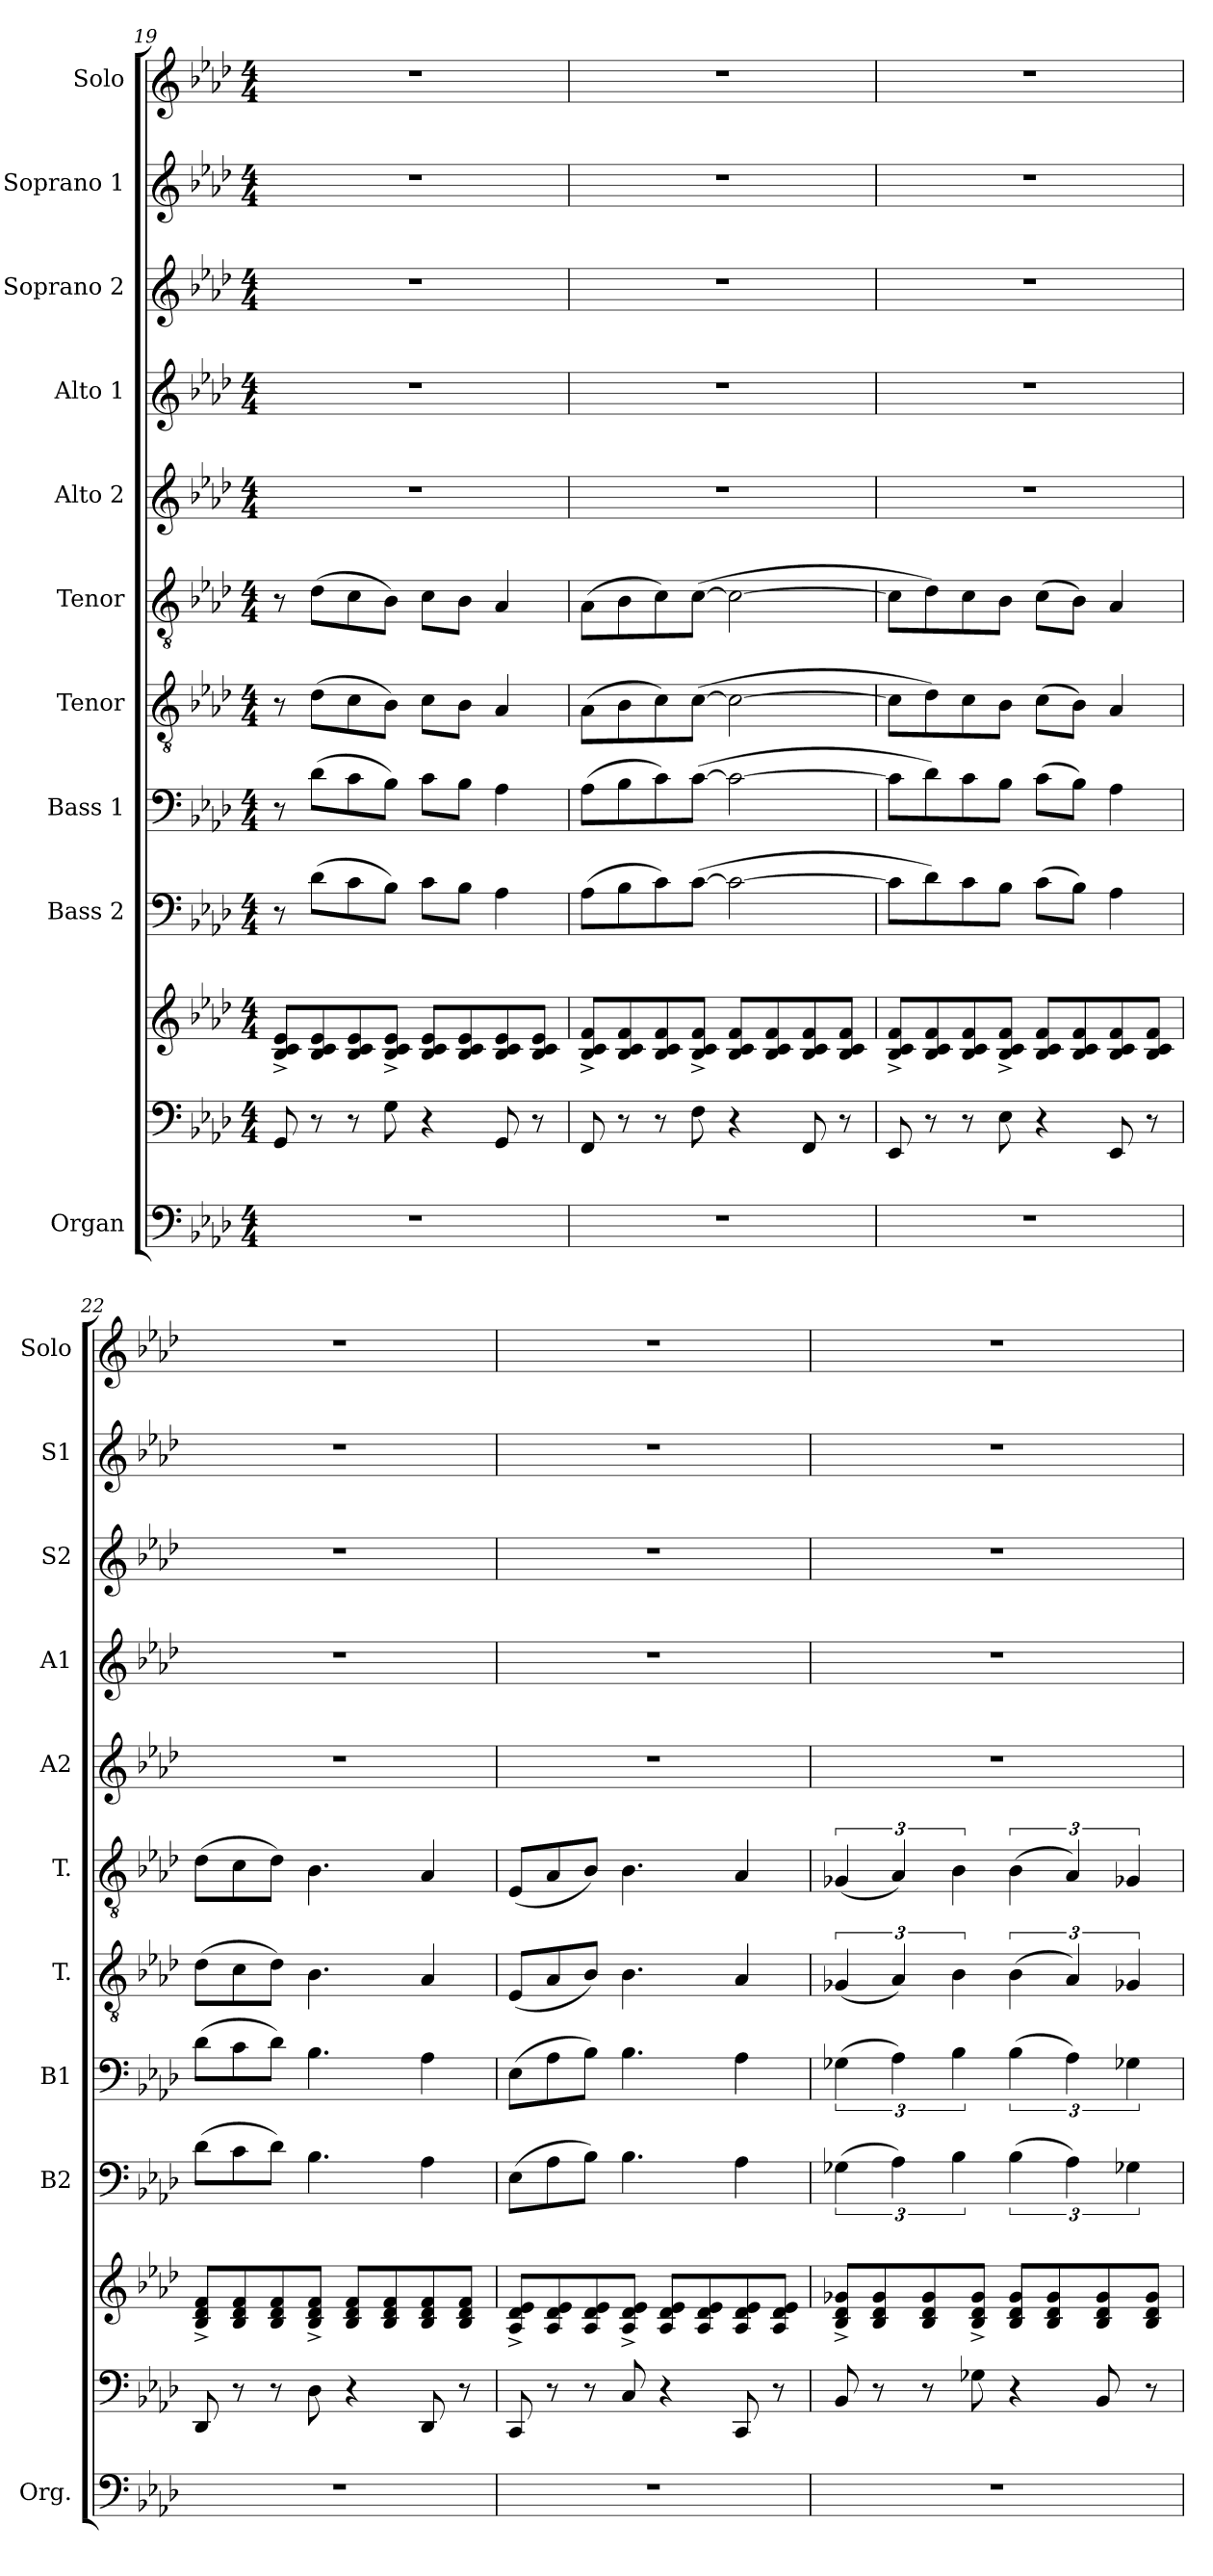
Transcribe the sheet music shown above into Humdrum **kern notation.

**kern	**kern	**kern	**kern	**kern	**kern	**kern	**kern	**kern	**kern	**kern	**kern
*part10	*part10	*part10	*part9	*part8	*part7	*part6	*part5	*part4	*part3	*part2	*part1
*staff12	*staff11	*staff10	*staff9	*staff8	*staff7	*staff6	*staff5	*staff4	*staff3	*staff2	*staff1
*I"Organ	*	*	*I"Bass 2	*I"Bass 1	*I"Tenor	*I"Tenor	*I"Alto 2	*I"Alto 1	*I"Soprano 2	*I"Soprano 1	*I"Solo
*I'Org.	*	*	*I'B2	*I'B1	*I'T.	*I'T.	*I'A2	*I'A1	*I'S2	*I'S1	*I'Solo
*clefF4	*clefF4	*clefG2	*clefF4	*clefF4	*clefGv2	*clefGv2	*clefG2	*clefG2	*clefG2	*clefG2	*clefG2
*k[b-e-a-d-]	*k[b-e-a-d-]	*k[b-e-a-d-]	*k[b-e-a-d-]	*k[b-e-a-d-]	*k[b-e-a-d-]	*k[b-e-a-d-]	*k[b-e-a-d-]	*k[b-e-a-d-]	*k[b-e-a-d-]	*k[b-e-a-d-]	*k[b-e-a-d-]
*M4/4	*M4/4	*M4/4	*M4/4	*M4/4	*M4/4	*M4/4	*M4/4	*M4/4	*M4/4	*M4/4	*M4/4
=19	=19	=19	=19	=19	=19	=19	=19	=19	=19	=19	=19
1r	8GG/	8B-/^ 8c/^ 8e-/^L	8r	8r	8r	8r	1r	1r	1r	1r	1r
.	8r	8B-/ 8c/ 8e-/	(>8d-\L	(>8d-\L	(>8d-\L	(>8d-\L	.	.	.	.	.
.	8r	8B-/ 8c/ 8e-/	8c\	8c\	8c\	8c\	.	.	.	.	.
.	8G\	8B-/^ 8c/^ 8e-/^J	8B-\J)	8B-\J)	8B-\J)	8B-\J)	.	.	.	.	.
.	4r	8B-/ 8c/ 8e-/L	8c\L	8c\L	8c\L	8c\L	.	.	.	.	.
.	.	8B-/ 8c/ 8e-/	8B-\J	8B-\J	8B-\J	8B-\J	.	.	.	.	.
.	8GG/	8B-/ 8c/ 8e-/	4A-\	4A-\	4A-/	4A-/	.	.	.	.	.
.	8r	8B-/ 8c/ 8e-/J	.	.	.	.	.	.	.	.	.
=20	=20	=20	=20	=20	=20	=20	=20	=20	=20	=20	=20
1r	8FF/	8B-/^ 8c/^ 8f/^L	(>8A-\L	(>8A-\L	(>8A-\L	(>8A-\L	1r	1r	1r	1r	1r
.	8r	8B-/ 8c/ 8f/	8B-\	8B-\	8B-\	8B-\	.	.	.	.	.
.	8r	8B-/ 8c/ 8f/	8c\)	8c\)	8c\)	8c\)	.	.	.	.	.
.	8F\	8B-/^ 8c/^ 8f/^J	(>[8c\J	(>[8c\J	(>[8c\J	(>[8c\J	.	.	.	.	.
.	4r	8B-/ 8c/ 8f/L	2c\_	2c\_	2c\_	2c\_	.	.	.	.	.
.	.	8B-/ 8c/ 8f/	.	.	.	.	.	.	.	.	.
.	8FF/	8B-/ 8c/ 8f/	.	.	.	.	.	.	.	.	.
.	8r	8B-/ 8c/ 8f/J	.	.	.	.	.	.	.	.	.
=21	=21	=21	=21	=21	=21	=21	=21	=21	=21	=21	=21
1r	8EE-/	8B-/^ 8c/^ 8f/^L	8c\L]	8c\L]	8c\L]	8c\L]	1r	1r	1r	1r	1r
.	8r	8B-/ 8c/ 8f/	8d-\)	8d-\)	8d-\)	8d-\)	.	.	.	.	.
.	8r	8B-/ 8c/ 8f/	8c\	8c\	8c\	8c\	.	.	.	.	.
.	8E-\	8B-/^ 8c/^ 8f/^J	8B-\J	8B-\J	8B-\J	8B-\J	.	.	.	.	.
.	4r	8B-/ 8c/ 8f/L	(>8c\L	(>8c\L	(>8c\L	(>8c\L	.	.	.	.	.
.	.	8B-/ 8c/ 8f/	8B-\J)	8B-\J)	8B-\J)	8B-\J)	.	.	.	.	.
.	8EE-/	8B-/ 8c/ 8f/	4A-\	4A-\	4A-/	4A-/	.	.	.	.	.
.	8r	8B-/ 8c/ 8f/J	.	.	.	.	.	.	.	.	.
=22	=22	=22	=22	=22	=22	=22	=22	=22	=22	=22	=22
1r	8DD-/	8B-/^ 8d-/^ 8f/^L	(>8d-\L	(>8d-\L	(>8d-\L	(>8d-\L	1r	1r	1r	1r	1r
.	8r	8B-/ 8d-/ 8f/	8c\	8c\	8c\	8c\	.	.	.	.	.
.	8r	8B-/ 8d-/ 8f/	8d-\J)	8d-\J)	8d-\J)	8d-\J)	.	.	.	.	.
.	8D-\	8B-/^ 8d-/^ 8f/^J	4.B-\	4.B-\	4.B-\	4.B-\	.	.	.	.	.
.	4r	8B-/ 8d-/ 8f/L	.	.	.	.	.	.	.	.	.
.	.	8B-/ 8d-/ 8f/	.	.	.	.	.	.	.	.	.
.	8DD-/	8B-/ 8d-/ 8f/	4A-\	4A-\	4A-/	4A-/	.	.	.	.	.
.	8r	8B-/ 8d-/ 8f/J	.	.	.	.	.	.	.	.	.
=23	=23	=23	=23	=23	=23	=23	=23	=23	=23	=23	=23
1r	8CC/	8A-/^ 8d-/^ 8e-/^L	(>8E-\L	(>8E-\L	(<8E-/L	(<8E-/L	1r	1r	1r	1r	1r
.	8r	8A-/ 8d-/ 8e-/	8A-\	8A-\	8A-/	8A-/	.	.	.	.	.
.	8r	8A-/ 8d-/ 8e-/	8B-\J)	8B-\J)	8B-/J)	8B-/J)	.	.	.	.	.
.	8C/	8A-/^ 8d-/^ 8e-/^J	4.B-\	4.B-\	4.B-\	4.B-\	.	.	.	.	.
.	4r	8A-/ 8d-/ 8e-/L	.	.	.	.	.	.	.	.	.
.	.	8A-/ 8d-/ 8e-/	.	.	.	.	.	.	.	.	.
.	8CC/	8A-/ 8d-/ 8e-/	4A-\	4A-\	4A-/	4A-/	.	.	.	.	.
.	8r	8A-/ 8d-/ 8e-/J	.	.	.	.	.	.	.	.	.
=24	=24	=24	=24	=24	=24	=24	=24	=24	=24	=24	=24
1r	8BB-/	8B-/^ 8d-/^ 8g-X/^L	(>6G-X\	(>6G-X\	(<6G-X/	(<6G-X/	1r	1r	1r	1r	1r
.	8r	8B-/ 8d-/ 8g-/	.	.	.	.	.	.	.	.	.
.	.	.	6A-\)	6A-\)	6A-/)	6A-/)	.	.	.	.	.
.	8r	8B-/ 8d-/ 8g-/	.	.	.	.	.	.	.	.	.
.	.	.	6B-\	6B-\	6B-\	6B-\	.	.	.	.	.
.	8G-X\	8B-/^ 8d-/^ 8g-/^J	.	.	.	.	.	.	.	.	.
.	4r	8B-/ 8d-/ 8g-/L	(>6B-\	(>6B-\	(>6B-\	(>6B-\	.	.	.	.	.
.	.	8B-/ 8d-/ 8g-/	.	.	.	.	.	.	.	.	.
.	.	.	6A-\)	6A-\)	6A-/)	6A-/)	.	.	.	.	.
.	8BB-/	8B-/ 8d-/ 8g-/	.	.	.	.	.	.	.	.	.
.	.	.	6G-X\	6G-X\	6G-X/	6G-X/	.	.	.	.	.
.	8r	8B-/ 8d-/ 8g-/J	.	.	.	.	.	.	.	.	.
=	=	=	=	=	=	=	=	=	=	=	=
*-	*-	*-	*-	*-	*-	*-	*-	*-	*-	*-	*-
